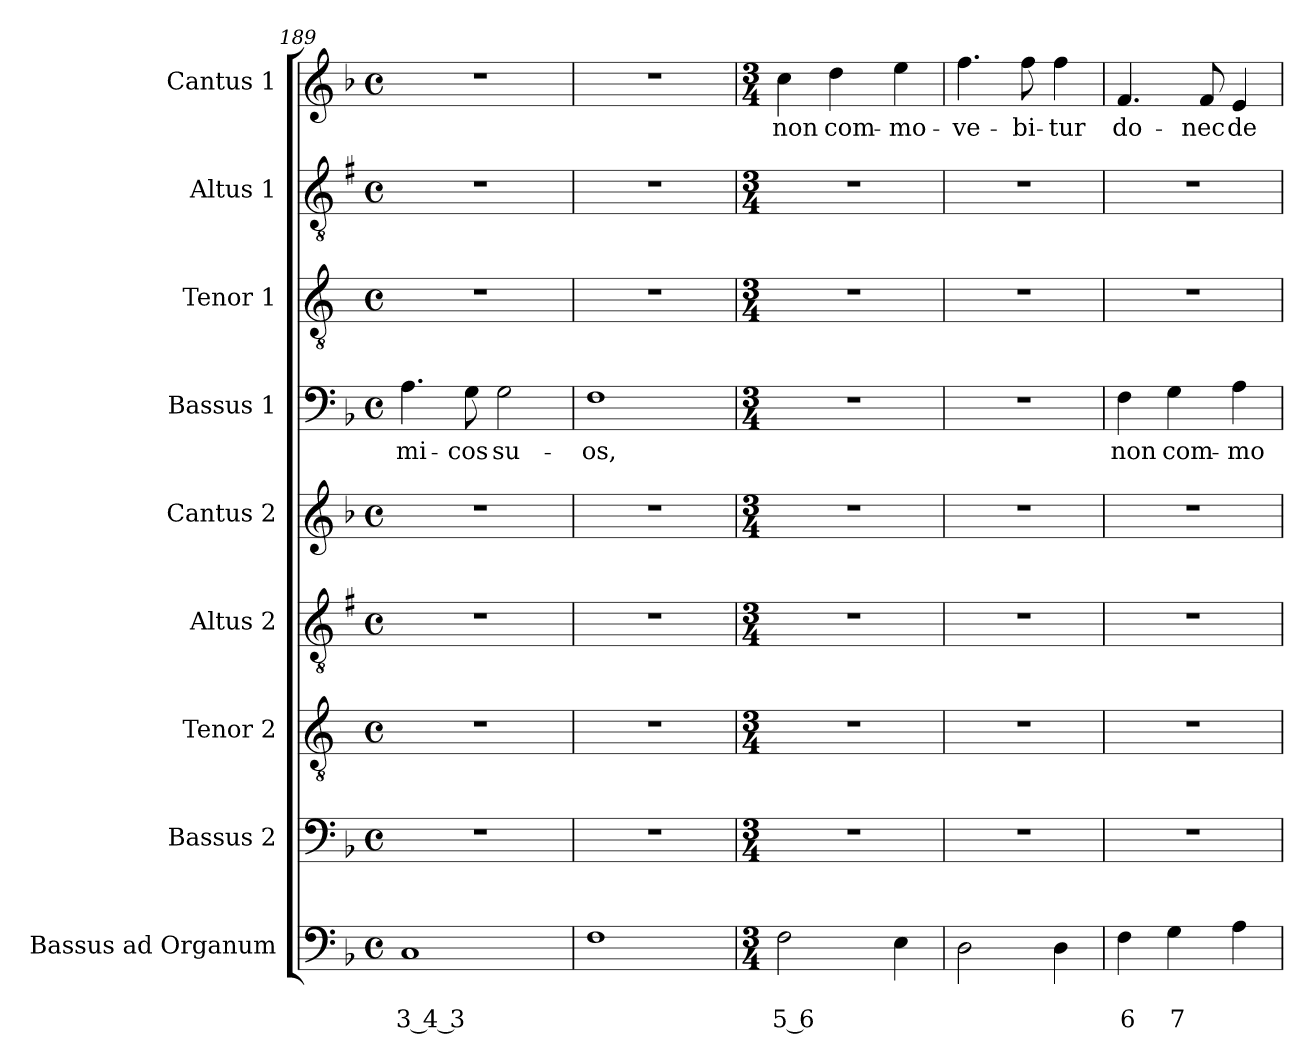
**kern	**text	**text	**kern	**kern	**kern	**kern	**kern	**text	**kern	**kern	**kern	**text
*part9	*part9	*part9	*part8	*part7	*part6	*part5	*part4	*part4	*part3	*part2	*part1	*part1
*staff9	*staff9	*staff9	*staff8	*staff7	*staff6	*staff5	*staff4	*staff4	*staff3	*staff2	*staff1	*staff1
*I"Bassus ad Organum	*	*	*I"Bassus 2	*I"Tenor 2	*I"Altus 2	*I"Cantus 2	*I"Bassus 1	*	*I"Tenor 1	*I"Altus 1	*I"Cantus 1	*
*I'Org	*	*	*I'B2	*I'T2	*I'A2	*I'C2	*I'B1	*	*I'T1	*I'A1	*I'C1	*
*clefF4	*	*	*clefF4	*clefGv2	*clefGv2	*clefG2	*clefF4	*	*clefGv2	*clefGv2	*clefG2	*
*	*	*	*	*ITrd4c7	*ITrd1c2	*	*	*	*ITrd4c7	*ITrd1c2	*	*
*k[b-]	*	*	*k[b-]	*k[b-]	*k[b-]	*k[b-]	*k[b-]	*	*k[b-]	*k[b-]	*k[b-]	*
*F:	*	*	*F:	*F:	*F:	*F:	*F:	*	*F:	*F:	*F:	*
*M4/4	*	*	*M4/4	*M4/4	*M4/4	*M4/4	*M4/4	*	*M4/4	*M4/4	*M4/4	*
*met(c)	*	*	*met(c)	*met(c)	*met(c)	*met(c)	*met(c)	*	*met(c)	*met(c)	*met(c)	*
=189	=189	=189	=189	=189	=189	=189	=189	=189	=189	=189	=189	=189
!	!	!LO:LY:b	!	!	!	!	!	!LO:LY:b	!	!	!	!
1C	.	3 4 3	1r	1r	1r	1r	4.A\	-mi-	1r	1r	1r	.
!	!	!	!	!	!	!	!	!LO:LY:b	!	!	!	!
.	.	.	.	.	.	.	8G\	-cos	.	.	.	.
!	!	!	!	!	!	!	!	!LO:LY:b	!	!	!	!
.	.	.	.	.	.	.	2G\	su-	.	.	.	.
!!LO:PB:g=z
=190	=190	=190	=190	=190	=190	=190	=190	=190	=190	=190	=190	=190
!	!	!	!	!	!	!	!	!LO:LY:b	!	!	!	!
1F	.	.	1r	1r	1r	1r	1F	-os,	1r	1r	1r	.
=191	=191	=191	=191	=191	=191	=191	=191	=191	=191	=191	=191	=191
*M3/4	*	*	*M3/4	*M3/4	*M3/4	*M3/4	*M3/4	*	*M3/4	*M3/4	*M3/4	*
!	!	!LO:LY:b	!	!	!	!	!	!	!	!	!	!LO:LY:b
2F\	.	5 6	2.r	2.r	2.r	2.r	2.r	.	2.r	2.r	4cc\	non
!	!	!	!	!	!	!	!	!	!	!	!	!LO:LY:b
.	.	.	.	.	.	.	.	.	.	.	4dd\	com-
!	!	!	!	!	!	!	!	!	!	!	!	!LO:LY:b
4E\	.	.	.	.	.	.	.	.	.	.	4ee\	-mo-
=192	=192	=192	=192	=192	=192	=192	=192	=192	=192	=192	=192	=192
!	!	!	!	!	!	!	!	!	!	!	!	!LO:LY:b
2D\	.	.	2.r	2.r	2.r	2.r	2.r	.	2.r	2.r	4.ff\	-ve-
!	!	!	!	!	!	!	!	!	!	!	!	!LO:LY:b
.	.	.	.	.	.	.	.	.	.	.	8ff\	-bi-
!	!	!	!	!	!	!	!	!	!	!	!	!LO:LY:b
4D\	.	.	.	.	.	.	.	.	.	.	4ff\	-tur
=193	=193	=193	=193	=193	=193	=193	=193	=193	=193	=193	=193	=193
!	!	!LO:LY:b	!	!	!	!	!	!LO:LY:b	!	!	!	!LO:LY:b
4F\	.	6	2.r	2.r	2.r	2.r	4F\	non	2.r	2.r	4.f/	do-
!	!	!LO:LY:b	!	!	!	!	!	!LO:LY:b	!	!	!	!
4G\	.	7	.	.	.	.	4G\	com-	.	.	.	.
!	!	!	!	!	!	!	!	!	!	!	!	!LO:LY:b
.	.	.	.	.	.	.	.	.	.	.	8f/	-nec
!	!	!	!	!	!	!	!	!LO:LY:b	!	!	!	!LO:LY:b
4A\	.	.	.	.	.	.	4A\	-mo-	.	.	4e/	de-
=	=	=	=	=	=	=	=	=	=	=	=	=
*-	*-	*-	*-	*-	*-	*-	*-	*-	*-	*-	*-	*-
